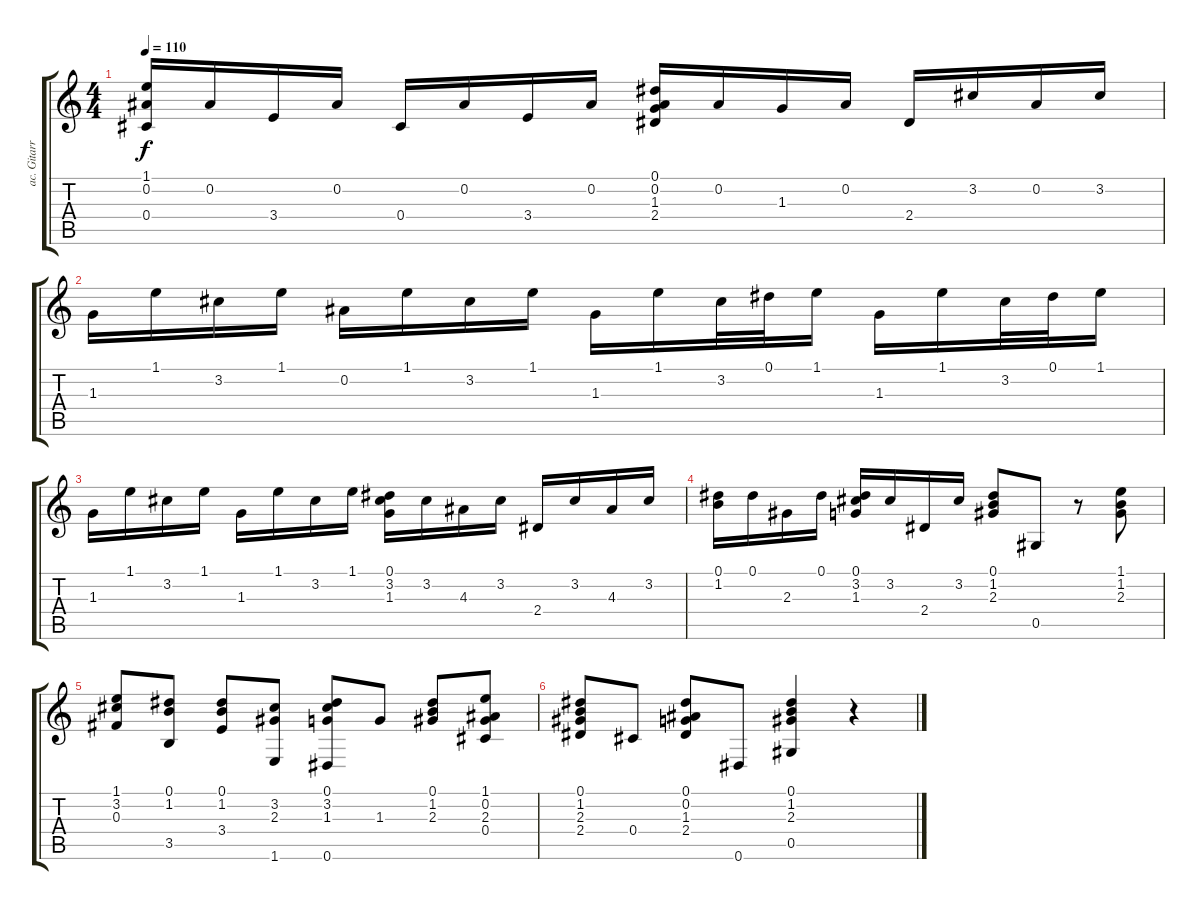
\track ("ac. Gitarre" "ac. Gitarr") {instrument acousticguitarnylon}
\staff {score tabs}
\tuning (Eb4 Bb3 Gb3 Db3 Ab2 Eb2) {hide}
\ts (4 4)
\tempo 110
\clef g2
\ks c
(1.1 0.2 0.4).16{dy f} 0.2.16 3.4.16 0.2.16 0.4.16 0.2.16 3.4.16 0.2.16 (0.1 0.2 1.3 2.4).16 0.2.16 1.3.16 0.2.16 2.4.16 3.2.16 0.2.16 3.2.16 |
1.3.16 1.1.16 3.2.16 1.1.16 0.2.16 1.1.16 3.2.16 1.1.16 1.3.16 1.1.16 3.2.32 0.1.32 1.1.16 1.3.16 1.1.16 3.2.32 0.1.32 1.1.16 |
1.3.16 1.1.16 3.2.16 1.1.16 1.3.16 1.1.16 3.2.16 1.1.16 (0.1 3.2 1.3).16 3.2.16 4.3.16 3.2.16 2.4.16 3.2.16 4.3.16 3.2.16 |
(0.1 1.2).16 0.1.16 2.3.16 0.1.16 (0.1 3.2 1.3).16 3.2.16 2.4.16 3.2.16 (0.1 1.2 2.3).8 0.5.8 r.8 (1.1 1.2 2.3).8 |
(1.1 3.2 0.3).8 (0.1 1.2 3.5).8 (0.1 1.2 3.4).8 (3.2 2.3 1.6).8 (0.1 3.2 1.3 0.6).8 1.3.8 (0.1 1.2 2.3).8 (1.1 0.2 2.3 0.4).8 |
(0.1 1.2 2.3 2.4).8 0.4.8 (0.1 0.2 1.3 2.4).8 0.6.8 (0.1 1.2 2.3 0.5).4 r.4
